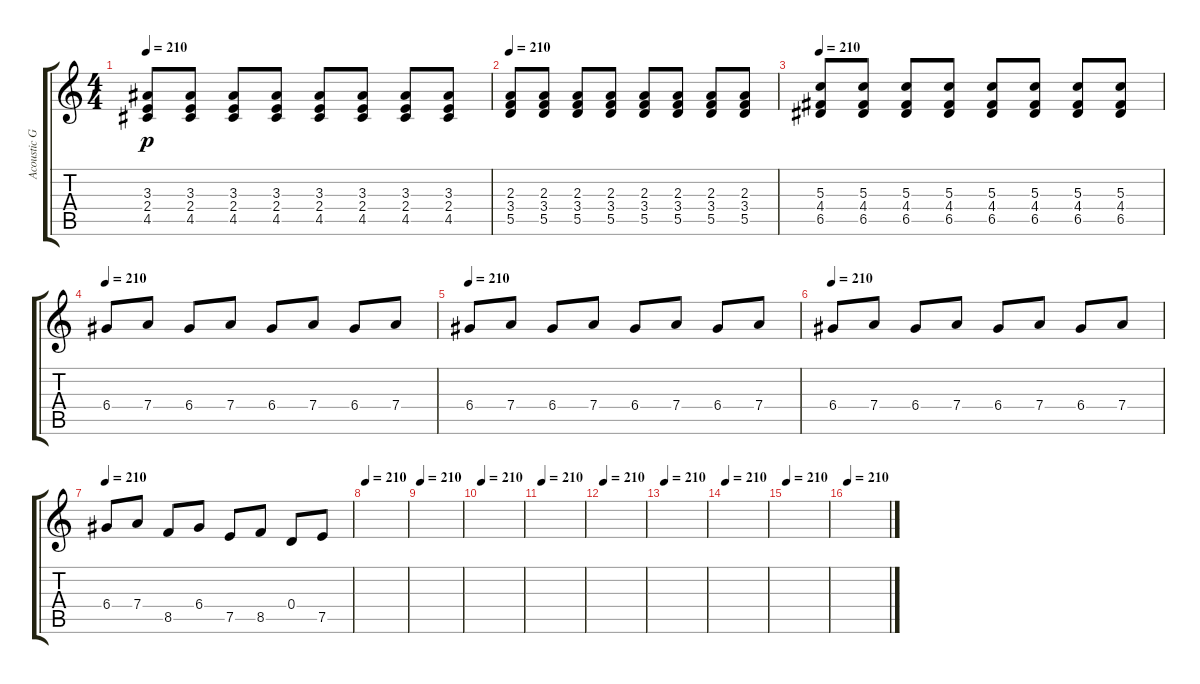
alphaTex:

\track ("Acoustic Guitar I" "Acoustic G") {instrument acousticguitarsteel}
\staff {score tabs}
\tuning (E4 B3 G3 D3 A2 E2) {hide}
\ts (4 4)
\tempo 210
\clef g2
\ks c
(3.3 2.4 4.5).8{dy p} (3.3 2.4 4.5).8 (3.3 2.4 4.5).8 (3.3 2.4 4.5).8 (3.3 2.4 4.5).8 (3.3 2.4 4.5).8 (3.3 2.4 4.5).8 (3.3 2.4 4.5).8 |
\tempo 210
(2.3 3.4 5.5).8 (2.3 3.4 5.5).8 (2.3 3.4 5.5).8 (2.3 3.4 5.5).8 (2.3 3.4 5.5).8 (2.3 3.4 5.5).8 (2.3 3.4 5.5).8 (2.3 3.4 5.5).8 |
\tempo 210
(5.3 4.4 6.5).8 (5.3 4.4 6.5).8 (5.3 4.4 6.5).8 (5.3 4.4 6.5).8 (5.3 4.4 6.5).8 (5.3 4.4 6.5).8 (5.3 4.4 6.5).8 (5.3 4.4 6.5).8 |
\tempo 210
6.4.8 7.4.8 6.4.8 7.4.8 6.4.8 7.4.8 6.4.8 7.4.8 |
\tempo 210
6.4.8 7.4.8 6.4.8 7.4.8 6.4.8 7.4.8 6.4.8 7.4.8 |
\tempo 210
6.4.8 7.4.8 6.4.8 7.4.8 6.4.8 7.4.8 6.4.8 7.4.8 |
\tempo 210
6.4.8 7.4.8 8.5.8 6.4.8 7.5.8 8.5.8 0.4.8 7.5.8 |
\tempo 210
|
\tempo 210
|
\tempo 210
|
\tempo 210
|
\tempo 210
|
\tempo 210
|
\tempo 210
|
\tempo 210
|
\tempo 210
